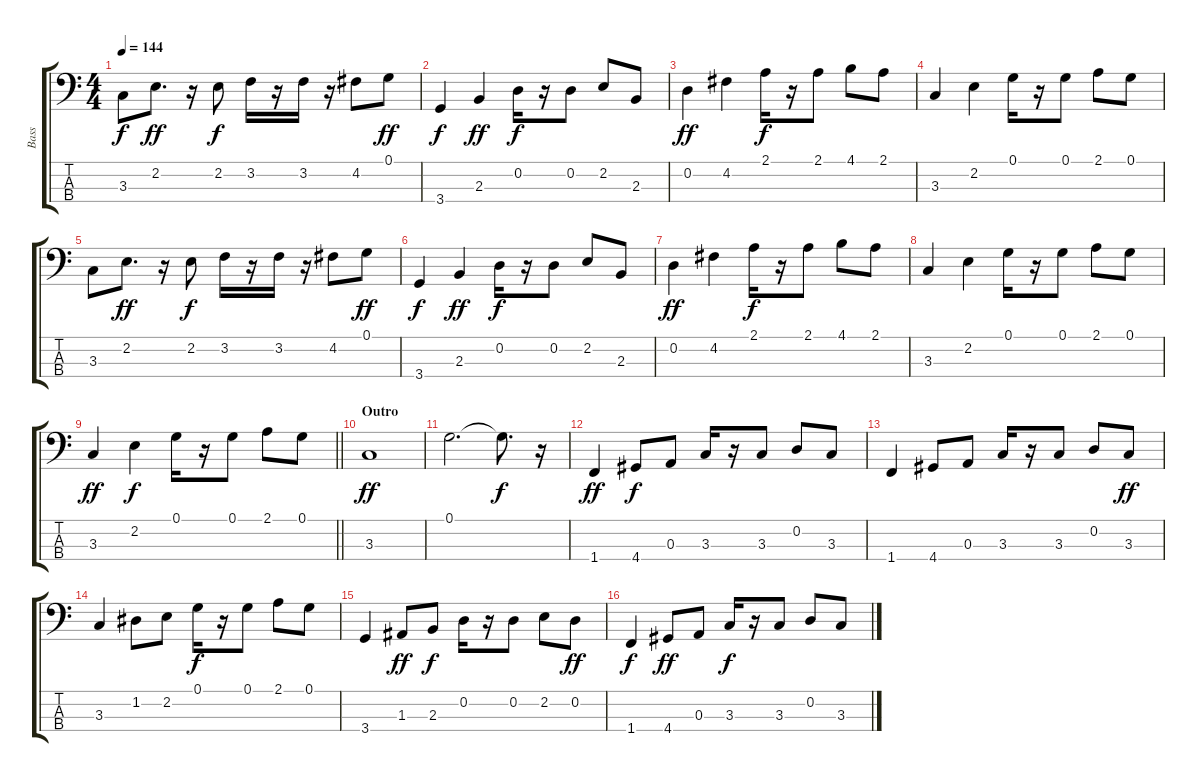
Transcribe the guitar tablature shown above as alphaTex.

\track ("Bass" "Bass") {instrument electricbassfinger}
\staff {score tabs}
\tuning (G2 D2 A1 E1) {hide}
\ts (4 4)
\tempo 144
\clef f4
\ks c
3.3.8{dy f} 2.2.8{d dy ff} r.16 2.2.8{dy f} 3.2.16 r.16 3.2.16 r.16 4.2.8 0.1.8{dy ff} |
3.4.4{dy f} 2.3.4{dy ff} 0.2.16{dy f} r.16 0.2.8 2.2.8 2.3.8 |
0.2.4{dy ff} 4.2.4 2.1.16{dy f} r.16 2.1.8 4.1.8 2.1.8 |
3.3.4 2.2.4 0.1.16 r.16 0.1.8 2.1.8 0.1.8 |
3.3.8 2.2.8{d dy ff} r.16 2.2.8{dy f} 3.2.16 r.16 3.2.16 r.16 4.2.8 0.1.8{dy ff} |
3.4.4{dy f} 2.3.4{dy ff} 0.2.16{dy f} r.16 0.2.8 2.2.8 2.3.8 |
0.2.4{dy ff} 4.2.4 2.1.16{dy f} r.16 2.1.8 4.1.8 2.1.8 |
3.3.4 2.2.4 0.1.16 r.16 0.1.8 2.1.8 0.1.8 |
\barLineRight lightlight
3.3.4{dy ff} 2.2.4{dy f} 0.1.16 r.16 0.1.8 2.1.8 0.1.8 |
\section ("" "Outro")
3.3.1{dy ff} |
0.1.2{d} 0.1{t}.8{d dy f} r.16 |
1.4.4{dy ff} 4.4.8{dy f} 0.3.8 3.3.16 r.16 3.3.8 0.2.8 3.3.8 |
1.4.4 4.4.8 0.3.8 3.3.16 r.16 3.3.8 0.2.8 3.3.8{dy ff} |
3.3.4 1.2.8 2.2.8 0.1.16{dy f} r.16 0.1.8 2.1.8 0.1.8 |
3.4.4 1.3.8{dy ff} 2.3.8{dy f} 0.2.16 r.16 0.2.8 2.2.8 0.2.8{dy ff} |
1.4.4{dy f} 4.4.8{dy ff} 0.3.8 3.3.16{dy f} r.16 3.3.8 0.2.8 3.3.8
